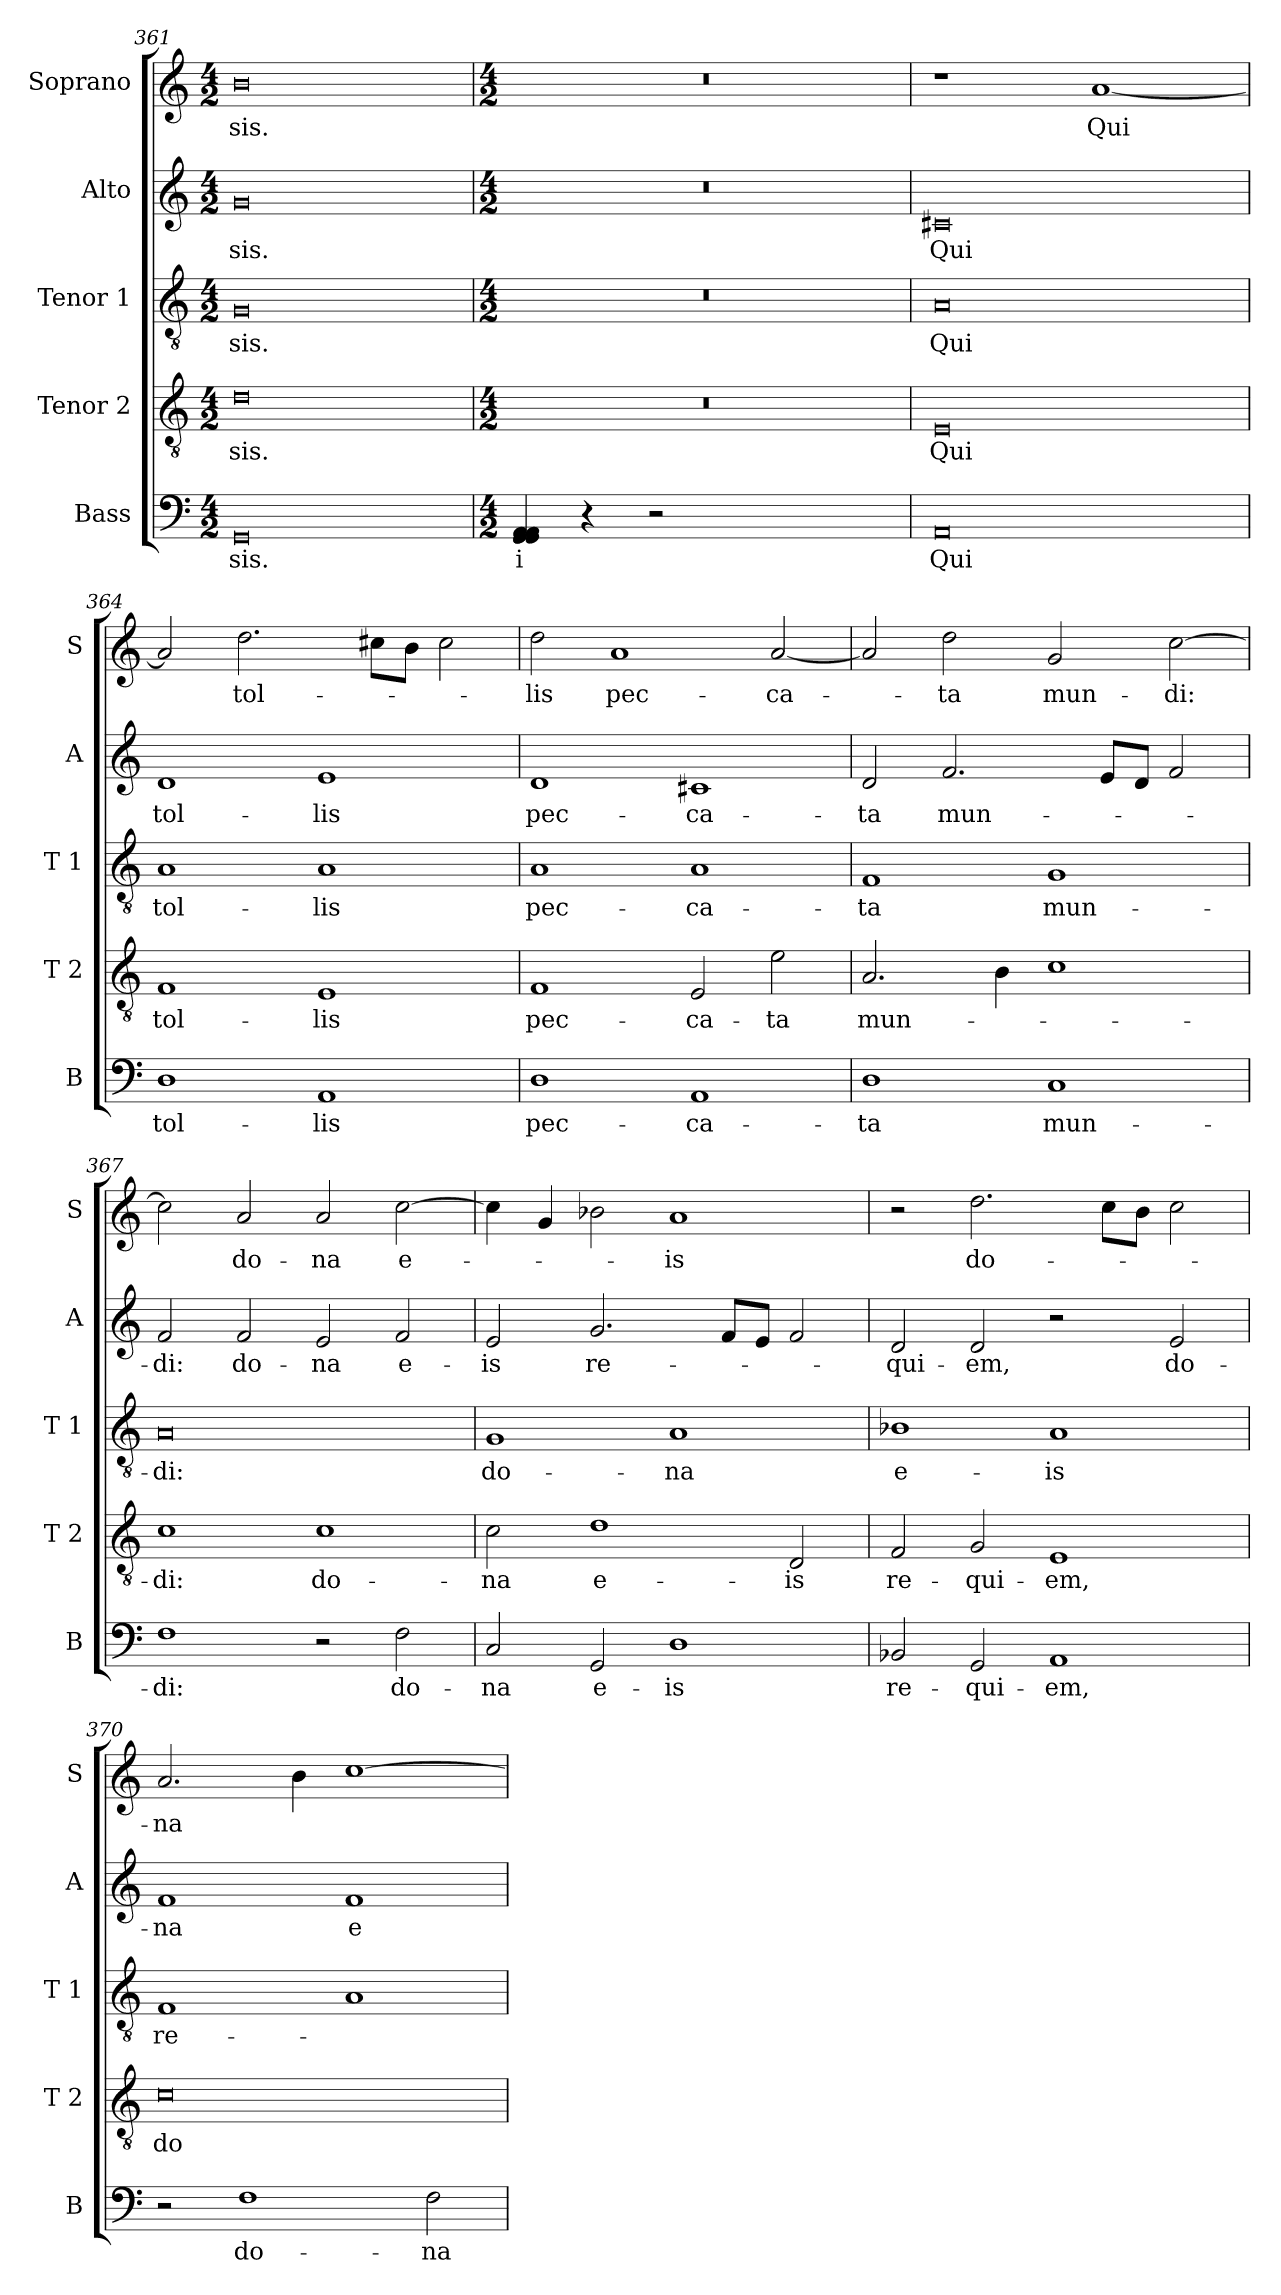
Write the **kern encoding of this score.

**kern	**text	**kern	**text	**kern	**text	**kern	**text	**kern	**text
*part5	*part5	*part4	*part4	*part3	*part3	*part2	*part2	*part1	*part1
*staff5	*staff5	*staff4	*staff4	*staff3	*staff3	*staff2	*staff2	*staff1	*staff1
*I"Bass	*	*I"Tenor 2	*	*I"Tenor 1	*	*I"Alto	*	*I"Soprano	*
*I'B	*	*I'T 2	*	*I'T 1	*	*I'A	*	*I'S	*
*clefF4	*	*clefGv2	*	*clefGv2	*	*clefG2	*	*clefG2	*
*k[]	*	*k[]	*	*k[]	*	*k[]	*	*k[]	*
*C:	*	*C:	*	*C:	*	*C:	*	*C:	*
*M4/2	*	*M4/2	*	*M4/2	*	*M4/2	*	*M4/2	*
=361	=361	=361	=361	=361	=361	=361	=361	=361	=361
!	!LO:LY:b:rj	!	!LO:LY:b:rj	!	!LO:LY:b:rj	!	!LO:LY:b:rj	!	!LO:LY:b:rj
0GG	-sis.	0d	-sis.	0G	-sis.	0g	-sis.	0b	-sis.
!!LO:PB:g=z
=362	=362!	=362	=362!	=362	=362!	=362	=362!	=362!	=362!
*M4/2	*	*M4/2	*	*M4/2	*	*M4/2	*	*M4/2	*
!	!LO:LY:b:cj	!	!	!	!	!	!	!	!
4GG/ 4GG/ 4GG/ 4AA/ 4AA/	-i	0r	.	0r	.	0r	.	0r	.
4r	.	.	.	.	.	.	.	.	.
2r	.	.	.	.	.	.	.	.	.
1ryy	.	.	.	.	.	.	.	.	.
=363	=363	=363	=363	=363	=363	=363	=363	=363	=363
!	!LO:LY:b:cj	!	!LO:LY:b:cj	!	!LO:LY:b:cj	!	!LO:LY:b:cj	!	!
0AA	Qui	0E	Qui	0A	Qui	0c#X	Qui	1r	.
!	!	!	!	!	!	!	!	!	!LO:LY:b:cj
.	.	.	.	.	.	.	.	[<1a	Qui
=364	=364	=364	=364	=364	=364	=364	=364	=364	=364
!	!LO:LY:b:cj	!	!LO:LY:b:cj	!	!LO:LY:b:cj	!	!LO:LY:b:cj	!	!
1D	tol-	1F	tol-	1A	tol-	1d	tol-	2a/]	.
!	!	!	!	!	!	!	!	!	!LO:LY:b:cj
.	.	.	.	.	.	.	.	2.dd\	tol-
!	!LO:LY:b:cj	!	!LO:LY:b:cj	!	!LO:LY:b:cj	!	!LO:LY:b:cj	!	!
1AA	-lis	1E	-lis	1A	-lis	1e	-lis	.	.
.	.	.	.	.	.	.	.	8cc#X\L	.
.	.	.	.	.	.	.	.	8b\J	.
.	.	.	.	.	.	.	.	2cc#\	.
=365	=365	=365	=365	=365	=365	=365	=365	=365	=365
!	!LO:LY:b:cj	!	!LO:LY:b:cj	!	!LO:LY:b:cj	!	!LO:LY:b:cj	!	!LO:LY:b:cj
1D	pec-	1F	pec-	1A	pec-	1d	pec-	2dd\	-lis
!	!	!	!	!	!	!	!	!	!LO:LY:b:cj
.	.	.	.	.	.	.	.	1a	pec-
!	!LO:LY:b:cj	!	!LO:LY:b:cj	!	!LO:LY:b:cj	!	!LO:LY:b:cj	!	!
1AA	-ca-	2E/	-ca-	1A	-ca-	1c#X	-ca-	.	.
!	!	!	!LO:LY:b:cj	!	!	!	!	!	!LO:LY:b:cj
.	.	2e\	-ta	.	.	.	.	[<2a/	-ca-
=366	=366	=366	=366	=366	=366	=366	=366	=366	=366
!	!LO:LY:b:cj	!	!LO:LY:b:cj	!	!LO:LY:b:cj	!	!LO:LY:b:cj	!	!
1D	-ta	2.A/	mun-	1F	-ta	2d/	-ta	2a/]	.
!	!	!	!	!	!	!	!LO:LY:b:cj	!	!LO:LY:b:cj
.	.	.	.	.	.	2.f/	mun-	2dd\	-ta
.	.	4B\	.	.	.	.	.	.	.
!	!LO:LY:b:cj	!	!	!	!LO:LY:b:cj	!	!	!	!LO:LY:b:cj
1C	mun-	1c	.	1G	mun-	.	.	2g/	mun-
.	.	.	.	.	.	8e/L	.	.	.
.	.	.	.	.	.	8d/J	.	.	.
!	!	!	!	!	!	!	!	!	!LO:LY:b:cj
.	.	.	.	.	.	2f/	.	[<2cc\	-di:
!!LO:LB:g=z
=367	=367	=367	=367	=367	=367	=367	=367	=367	=367
!	!LO:LY:b:cj	!	!LO:LY:b:cj	!	!LO:LY:b:rj	!	!LO:LY:b:cj	!	!
1F	-di:	1c	-di:	0A	-di:	2f/	-di:	2cc\]	.
!	!	!	!	!	!	!	!LO:LY:b:cj	!	!LO:LY:b:cj
.	.	.	.	.	.	2f/	do-	2a/	do-
!	!	!	!LO:LY:b:cj	!	!	!	!LO:LY:b:cj	!	!LO:LY:b:cj
2r	.	1c	do-	.	.	2e/	-na	2a/	-na
!	!LO:LY:b:cj	!	!	!	!	!	!LO:LY:b:cj	!	!LO:LY:b:cj
2F\	do-	.	.	.	.	2f/	e-	[>2cc\	e-
=368	=368	=368	=368	=368	=368	=368	=368	=368	=368
!	!LO:LY:b:cj	!	!LO:LY:b:cj	!	!LO:LY:b:cj	!	!LO:LY:b:cj	!	!
2C/	-na	2c\	-na	1G	do-	2e/	-is	4cc\]	.
.	.	.	.	.	.	.	.	4g/	.
!	!LO:LY:b:cj	!	!LO:LY:b:rj	!	!	!	!LO:LY:b:cj	!	!
2GG/	e-	1d	e-	.	.	2.g/	re-	2b-X\	.
!	!LO:LY:b:rj	!	!	!	!LO:LY:b:cj	!	!	!	!LO:LY:b:rj
1D	-is	.	.	1A	-na	.	.	1a	-is
.	.	.	.	.	.	8f/L	.	.	.
.	.	.	.	.	.	8e/J	.	.	.
!	!	!	!LO:LY:b:cj	!	!	!	!	!	!
.	.	2D/	-is	.	.	2f/	.	.	.
=369	=369	=369	=369	=369	=369	=369	=369	=369	=369
!	!LO:LY:b:cj	!	!LO:LY:b:cj	!	!LO:LY:b:rj	!	!LO:LY:b:cj	!	!
2BB-X/	re-	2F/	re-	1B-X	e-	2d/	-qui-	2r	.
!	!LO:LY:b:cj	!	!LO:LY:b:cj	!	!	!	!LO:LY:b:cj	!	!LO:LY:b:cj
2GG/	-qui-	2G/	-qui-	.	.	2d/	-em,	2.dd\	do-
!	!LO:LY:b:cj	!	!LO:LY:b:cj	!	!LO:LY:b:rj	!	!	!	!
1AA	-em,	1E	-em,	1A	-is	2r	.	.	.
.	.	.	.	.	.	.	.	8cc\L	.
.	.	.	.	.	.	.	.	8b\J	.
!	!	!	!	!	!	!	!LO:LY:b:cj	!	!
.	.	.	.	.	.	2e/	do-	2cc\	.
=370	=370	=370	=370	=370	=370	=370	=370	=370	=370
!	!	!	!LO:LY:b:rj	!	!LO:LY:b:cj	!	!LO:LY:b:cj	!	!LO:LY:b:cj
2r	.	0c	do-	1F	re-	1f	-na	2.a/	-na
!	!LO:LY:b:cj	!	!	!	!	!	!	!	!
1F	do-	.	.	.	.	.	.	.	.
.	.	.	.	.	.	.	.	4b\	.
!	!	!	!	!	!	!	!LO:LY:b:rj	!	!
.	.	.	.	1A	.	1f	e-	[>1cc	.
!	!LO:LY:b:cj	!	!	!	!	!	!	!	!
2F\	-na	.	.	.	.	.	.	.	.
=	=	=	=	=	=	=	=	=	=
*-	*-	*-	*-	*-	*-	*-	*-	*-	*-
